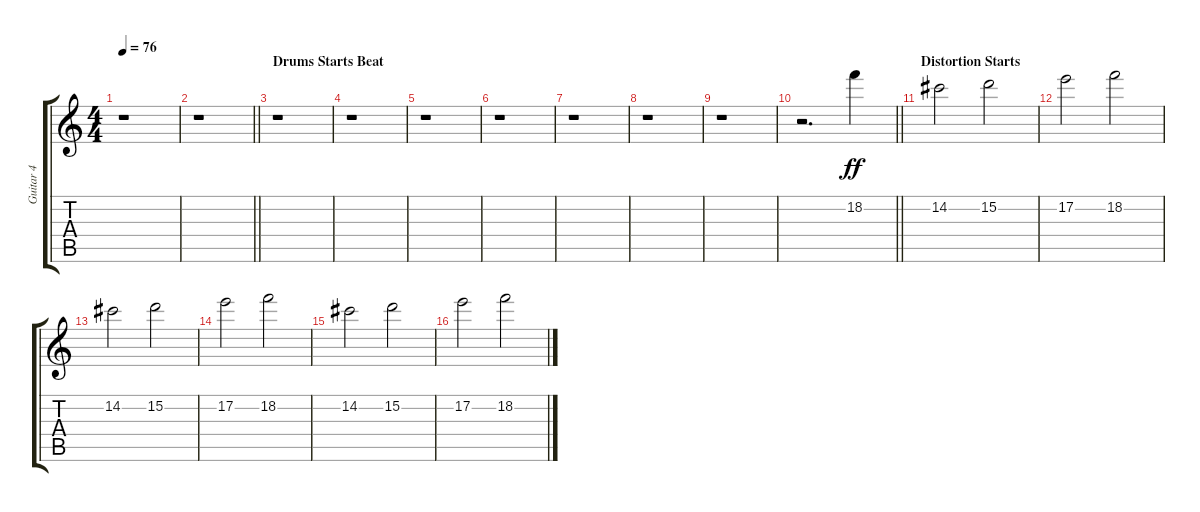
\track ("Guitar 4" "Guitar 4") {instrument distortionguitar}
\staff {score tabs}
\tuning (E4 B3 G3 D3 A2 E2) {hide}
\ts (4 4)
\tempo 76
\clef g2
\ks c
r.1{dy ff} |
\barLineRight lightlight
r.1 |
\section ("" "Drums Starts Beat")
r.1 |
r.1 |
r.1 |
r.1 |
r.1 |
r.1 |
r.1 |
\barLineRight lightlight
r.2{d} 18.2.4 |
\section ("" "Distortion Starts")
14.2.2 15.2.2 |
17.2.2 18.2.2 |
14.2.2 15.2.2 |
17.2.2 18.2.2 |
14.2.2 15.2.2 |
17.2.2 18.2.2
